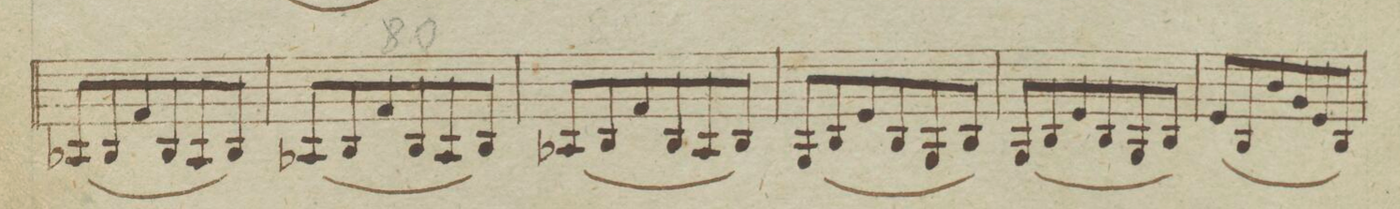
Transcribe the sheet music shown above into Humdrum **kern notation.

**kern	**dynam
*I"Violino Secondo.	*
*clefG2	*
*k[b-e-]	*
*M3/4	*
(8A-X/L	.
8B-/	.
8f/	.
8B-/	.
8A-/	.
8B-/J)	.
=80	=80
(8A-X/L	.
8B-/	.
8f/	.
8B-/	.
8A-/	.
8B-/J)	.
=81	=81
(8A-X/L	.
8B-/	.
8f/	.
8B-/	.
8A-/	.
8B-/J)	.
=82	=82
(8G/L	.
8B-/	.
8e-/	.
8B-/	.
8G/	.
8B-/J)	.
=83	=83
(8G/L	.
8B-/	.
8e-/	.
8B-/	.
8G/	.
8B-/J)	.
=84	=84
(8e-/L	.
8B-/	.
8b-/	.
8g/	.
8e-/	.
8B-/J)	.
=85	=85
*-	*-
